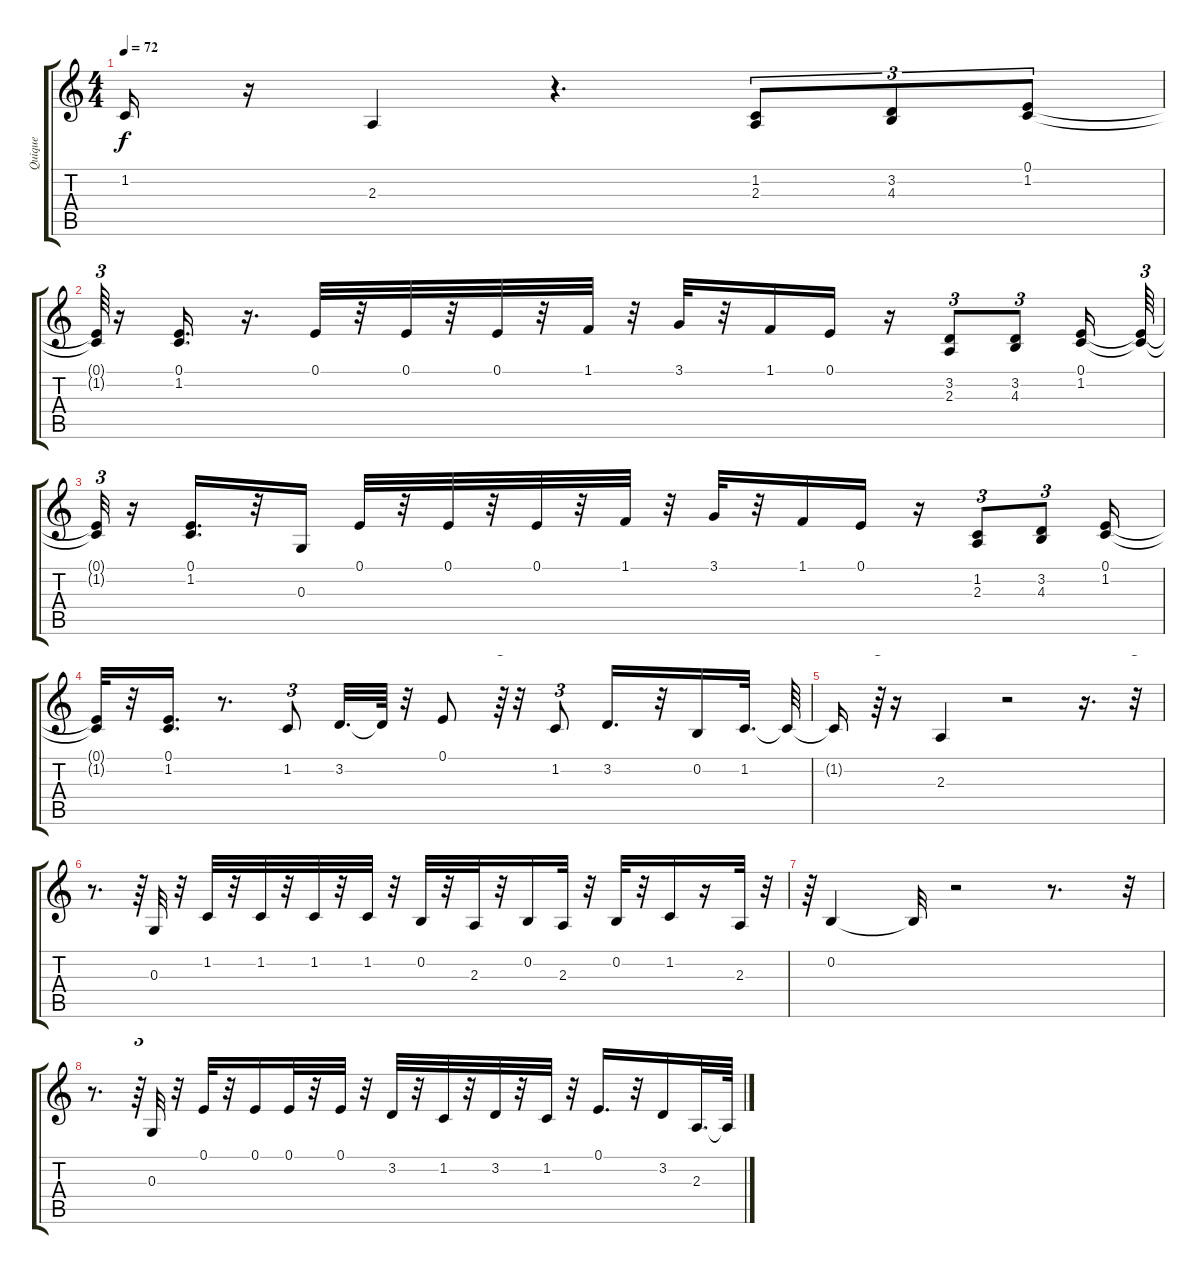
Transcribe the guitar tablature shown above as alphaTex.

\track ("Quique" "Quique") {instrument voiceoohs}
\staff {score tabs}
\tuning (E4 B3 G3 D3 A2 E2) {hide}
\ts (4 4)
\tempo 72
\clef g2
\ks c
1.2{t}.16{dy f} r.16 2.3.4 r.4{d} (1.2 2.3).8{tu (3 2)} (3.2 4.3).8{tu (3 2)} (0.1 1.2).8{tu (3 2)} |
(0.1{t} 1.2{t}).64{tu (3 2)} r.16 (0.1 1.2).16{d} r.16{d} 0.1.32 r.32 0.1.32 r.32 0.1.32 r.32 1.1.32 r.32 3.1.32 r.32 1.1.16 0.1.16 r.16 (3.2 2.3).8{tu (3 2)} (3.2 4.3).8{tu (3 2)} (0.1 1.2).16 (0.1{t} 1.2{t}).64{tu (3 2)} |
(0.1{t} 1.2{t}).32{tu (3 2)} r.16 (0.1 1.2).16{d} r.32 0.3.16 0.1.32 r.32 0.1.32 r.32 0.1.32 r.32 1.1.32 r.32 3.1.32 r.32 1.1.16 0.1.16 r.16 (1.2 2.3).8{tu (3 2)} (3.2 4.3).8{tu (3 2)} (0.1 1.2).16 |
(0.1{t} 1.2{t}).32 r.32 (0.1 1.2).16{d} r.8{d} 1.2.8{tu (3 2)} 3.2.32{d} 3.2{t}.64 r.32 0.1.8 r.64{tu (3 2)} r.32 1.2.8{tu (3 2)} 3.2.16{d} r.32 0.2.16 1.2.32{d} 1.2{t}.64 |
1.2{t}.16 r.64{tu (3 2)} r.16 2.3.4 r.2 r.16{d} r.32{tu (3 2)} |
r.8{d} r.64{tu (3 2)} 0.3.32 r.32 1.2.32 r.32 1.2.32 r.32 1.2.32 r.32 1.2.32 r.32 0.2.32 r.32 2.3.32 r.32 0.2.16 2.3.32 r.32 0.2.32 r.32 1.2.16 r.16 2.3.32 r.32{tu (3 2)} |
r.64{tu (3 2)} 0.2.4 0.2{t}.32 r.2 r.8{d} r.32{tu (3 2)} |
r.8{d} r.64{tu (3 2)} 0.3.32 r.32 0.1.32 r.32 0.1.16 0.1.32 r.32 0.1.32 r.32 3.2.32 r.32 1.2.32 r.32 3.2.32 r.32 1.2.32 r.32 0.1.16{d} r.32 3.2.16 2.3.32{d} 2.3{t}.64
